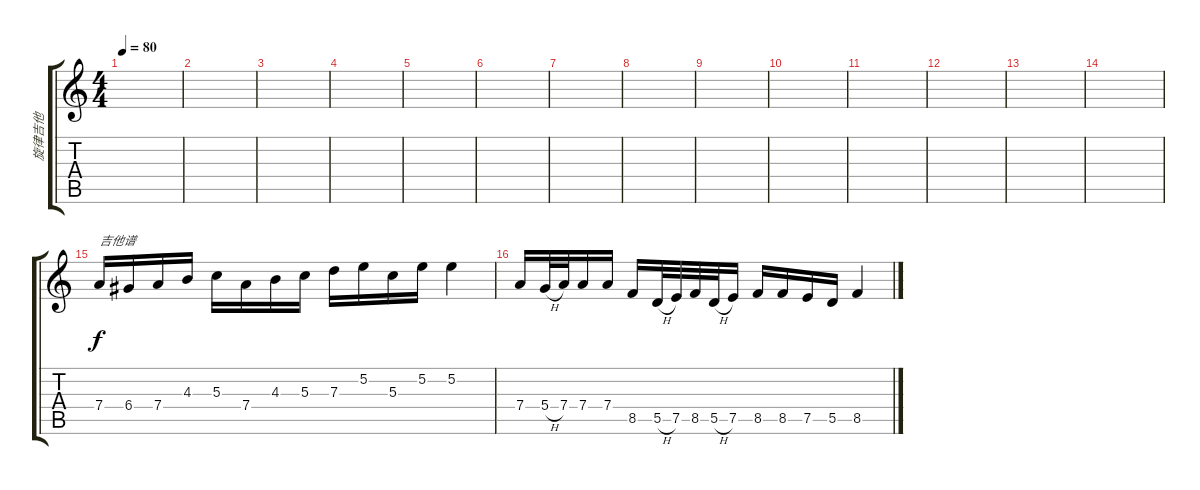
\track ("旋律吉他" "旋律吉他") {instrument overdrivenguitar}
\staff {score tabs}
\tuning (E4 B3 G3 D3 A2 E2) {hide}
\ts (4 4)
\tempo 80
\clef g2
\ks c
|
|
|
|
|
|
|
|
|
|
|
|
|
|
7.4.16{txt "吉他谱"} 6.4.16 7.4.16 4.3.16 5.3.16 7.4.16 4.3.16 5.3.16 7.3.16 5.2.16 5.3.16 5.2.16 5.2.4 |
7.4.16 5.4{h}.32 7.4.32 7.4.16 7.4.16 8.5.16 5.5{h}.32 7.5.32 8.5.32 5.5{h}.32 7.5.16 8.5.16 8.5.16 7.5.16 5.5.16 8.5.4
